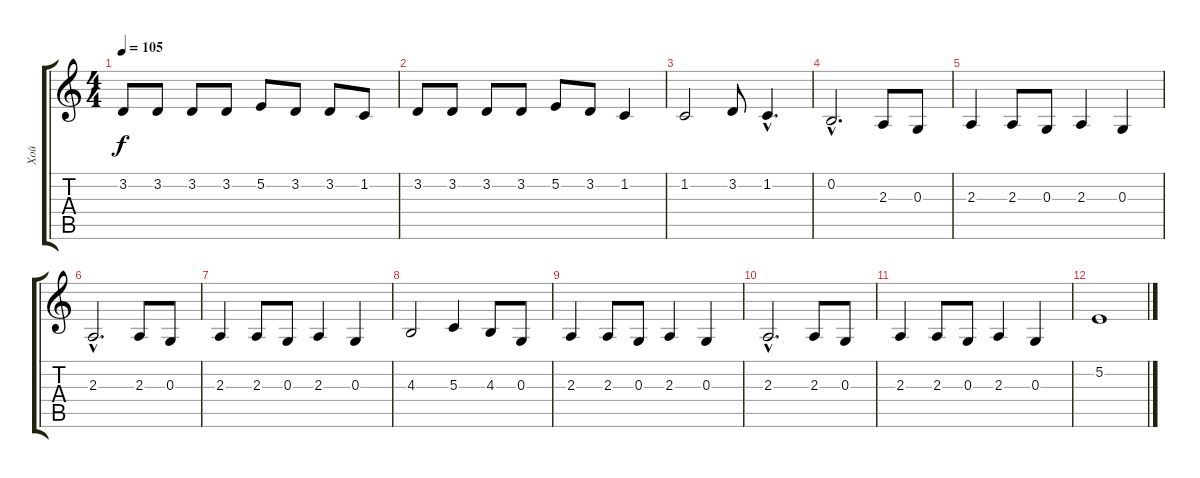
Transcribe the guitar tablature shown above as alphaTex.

\track ("Хой" "Хой") {instrument pad4choir}
\staff {score tabs}
\tuning (E4 B3 G3 D3 A2 E2) {hide}
\ts (4 4)
\tempo 105
\clef g2
\ks c
3.2.8{dy f} 3.2.8 3.2.8 3.2.8 5.2.8 3.2.8 3.2.8 1.2.8 |
3.2.8 3.2.8 3.2.8 3.2.8 5.2.8 3.2.8 1.2.4 |
1.2.2 3.2.8 1.2{hac}.4{d} |
0.2{hac}.2{d} 2.3.8 0.3.8 |
2.3.4 2.3.8 0.3.8 2.3.4 0.3.4 |
2.3{hac}.2{d} 2.3.8 0.3.8 |
2.3.4 2.3.8 0.3.8 2.3.4 0.3.4 |
4.3.2 5.3.4 4.3.8 0.3.8 |
2.3.4 2.3.8 0.3.8 2.3.4 0.3.4 |
2.3{hac}.2{d} 2.3.8 0.3.8 |
2.3.4 2.3.8 0.3.8 2.3.4 0.3.4 |
5.2.1
